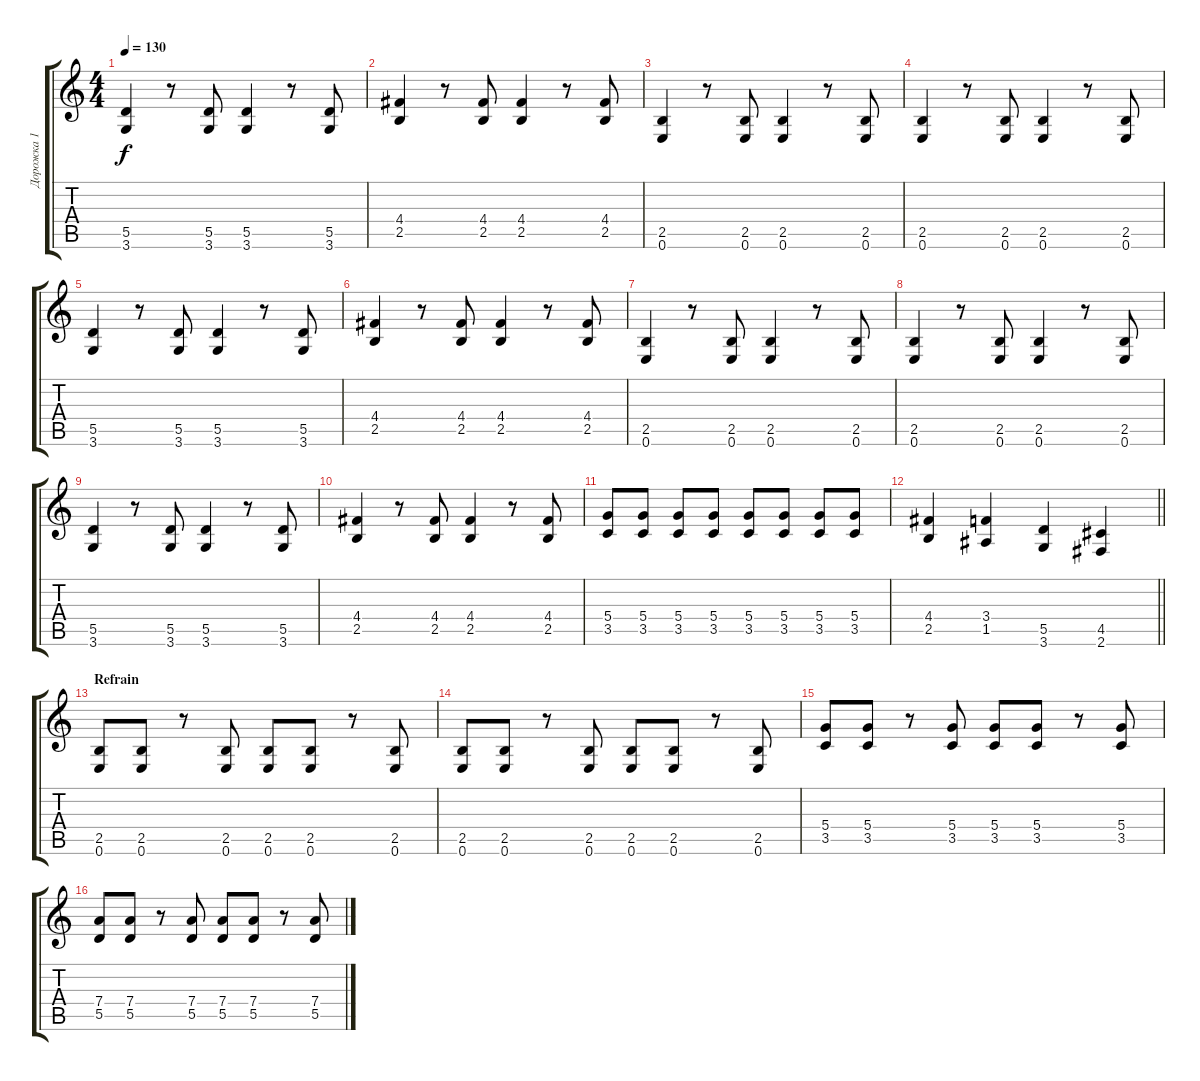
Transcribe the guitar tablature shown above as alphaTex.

\track ("Дорожка 1" "Дорожка 1") {instrument distortionguitar}
\staff {score tabs}
\tuning (E4 B3 G3 D3 A2 E2) {hide}
\ts (4 4)
\tempo 130
\clef g2
\ks c
(5.5 3.6).4{dy f} r.8 (5.5 3.6).8 (5.5 3.6).4 r.8 (5.5 3.6).8 |
(4.4 2.5).4 r.8 (4.4 2.5).8 (4.4 2.5).4 r.8 (4.4 2.5).8 |
(2.5 0.6).4 r.8 (2.5 0.6).8 (2.5 0.6).4 r.8 (2.5 0.6).8 |
(2.5 0.6).4 r.8 (2.5 0.6).8 (2.5 0.6).4 r.8 (2.5 0.6).8 |
(5.5 3.6).4 r.8 (5.5 3.6).8 (5.5 3.6).4 r.8 (5.5 3.6).8 |
(4.4 2.5).4 r.8 (4.4 2.5).8 (4.4 2.5).4 r.8 (4.4 2.5).8 |
(2.5 0.6).4 r.8 (2.5 0.6).8 (2.5 0.6).4 r.8 (2.5 0.6).8 |
(2.5 0.6).4 r.8 (2.5 0.6).8 (2.5 0.6).4 r.8 (2.5 0.6).8 |
(5.5 3.6).4 r.8 (5.5 3.6).8 (5.5 3.6).4 r.8 (5.5 3.6).8 |
(4.4 2.5).4 r.8 (4.4 2.5).8 (4.4 2.5).4 r.8 (4.4 2.5).8 |
(5.4 3.5).8 (5.4 3.5).8 (5.4 3.5).8 (5.4 3.5).8 (5.4 3.5).8 (5.4 3.5).8 (5.4 3.5).8 (5.4 3.5).8 |
\barLineRight lightlight
(4.4 2.5).4 (3.4 1.5).4 (5.5 3.6).4 (4.5 2.6).4 |
\section ("" "Refrain")
(2.5 0.6).8 (2.5 0.6).8 r.8 (2.5 0.6).8 (2.5 0.6).8 (2.5 0.6).8 r.8 (2.5 0.6).8 |
(2.5 0.6).8 (2.5 0.6).8 r.8 (2.5 0.6).8 (2.5 0.6).8 (2.5 0.6).8 r.8 (2.5 0.6).8 |
(5.4 3.5).8 (5.4 3.5).8 r.8 (5.4 3.5).8 (5.4 3.5).8 (5.4 3.5).8 r.8 (5.4 3.5).8 |
(7.4 5.5).8 (7.4 5.5).8 r.8 (7.4 5.5).8 (7.4 5.5).8 (7.4 5.5).8 r.8 (7.4 5.5).8
